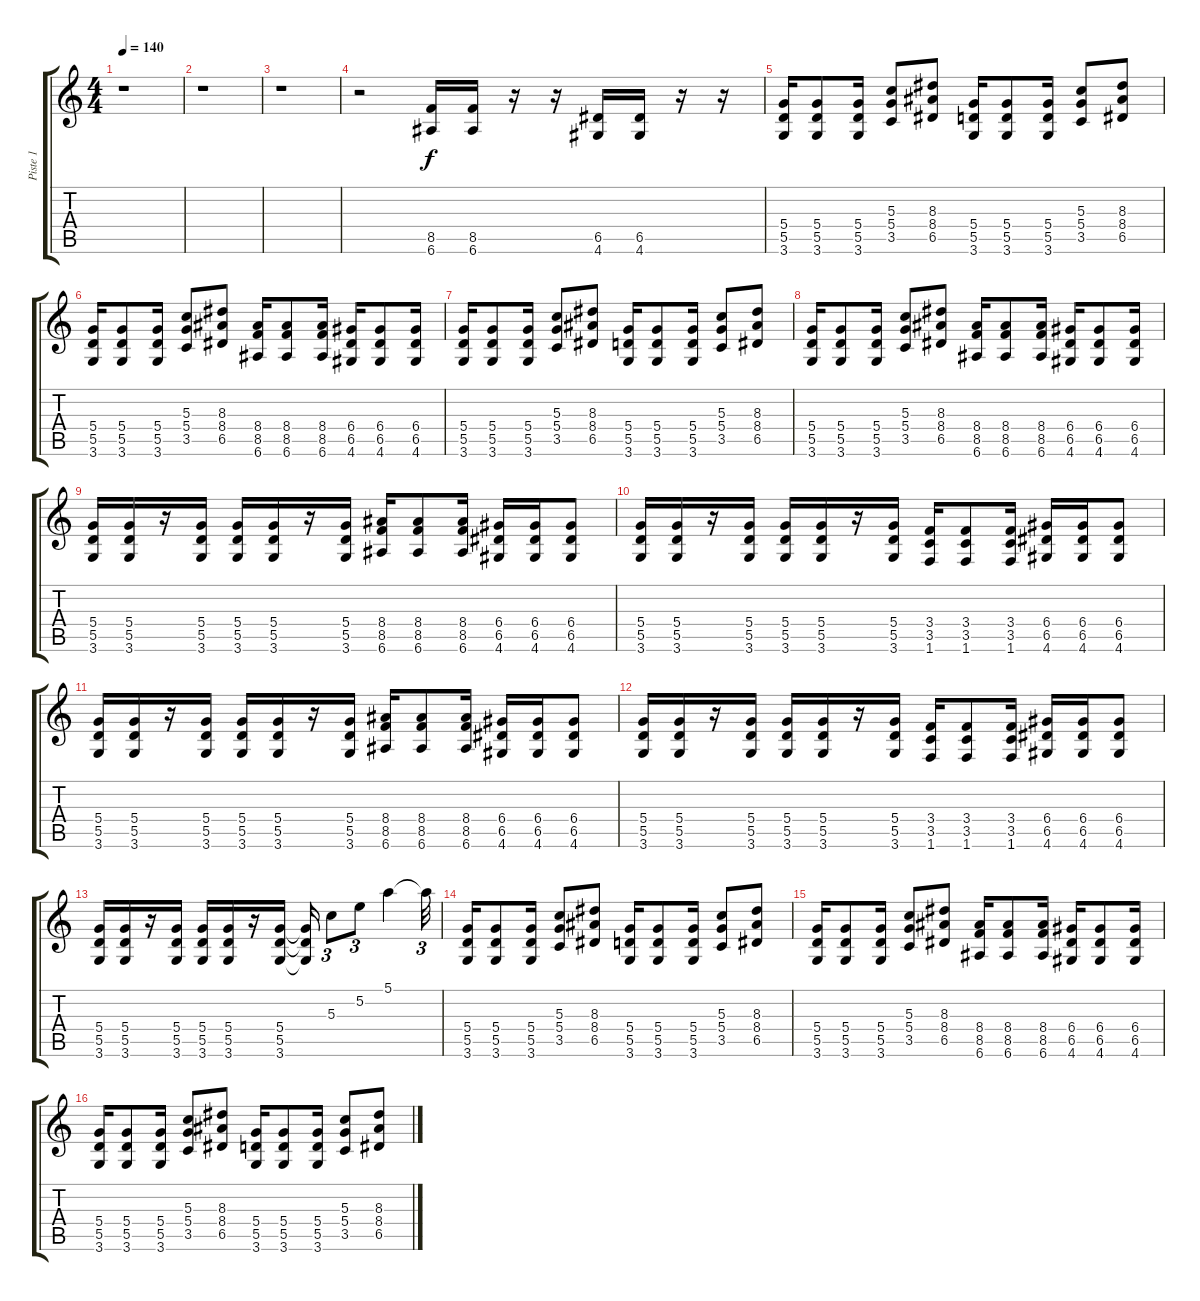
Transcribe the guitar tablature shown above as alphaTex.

\track ("Piste 1" "Piste 1") {instrument distortionguitar}
\staff {score tabs}
\tuning (E4 B3 G3 D3 A2 E2) {hide}
\ts (4 4)
\tempo 140
\clef g2
\ks c
r.1{dy f instrument distortionguitar} |
r.1 |
r.1 |
r.2 (8.5 6.6).16 (8.5 6.6).16 r.16 r.16 (6.5 4.6).16 (6.5 4.6).16 r.16 r.16 |
(5.4 5.5 3.6).16 (5.4 5.5 3.6).8 (5.4 5.5 3.6).16 (5.3 5.4 3.5).8 (8.3 8.4 6.5).8 (5.4 5.5 3.6).16 (5.4 5.5 3.6).8 (5.4 5.5 3.6).16 (5.3 5.4 3.5).8 (8.3 8.4 6.5).8 |
(5.4 5.5 3.6).16 (5.4 5.5 3.6).8 (5.4 5.5 3.6).16 (5.3 5.4 3.5).8 (8.3 8.4 6.5).8 (8.4 8.5 6.6).16 (8.4 8.5 6.6).8 (8.4 8.5 6.6).16 (6.4 6.5 4.6).16 (6.4 6.5 4.6).8 (6.4 6.5 4.6).16 |
(5.4 5.5 3.6).16 (5.4 5.5 3.6).8 (5.4 5.5 3.6).16 (5.3 5.4 3.5).8 (8.3 8.4 6.5).8 (5.4 5.5 3.6).16 (5.4 5.5 3.6).8 (5.4 5.5 3.6).16 (5.3 5.4 3.5).8 (8.3 8.4 6.5).8 |
(5.4 5.5 3.6).16 (5.4 5.5 3.6).8 (5.4 5.5 3.6).16 (5.3 5.4 3.5).8 (8.3 8.4 6.5).8 (8.4 8.5 6.6).16 (8.4 8.5 6.6).8 (8.4 8.5 6.6).16 (6.4 6.5 4.6).16 (6.4 6.5 4.6).8 (6.4 6.5 4.6).16 |
(5.4 5.5 3.6).16 (5.4 5.5 3.6).16 r.16 (5.4 5.5 3.6).16 (5.4 5.5 3.6).16 (5.4 5.5 3.6).16 r.16 (5.4 5.5 3.6).16 (8.4 8.5 6.6).16 (8.4 8.5 6.6).8 (8.4 8.5 6.6).16 (6.4 6.5 4.6).16 (6.4 6.5 4.6).16 (6.4 6.5 4.6).8 |
(5.4 5.5 3.6).16 (5.4 5.5 3.6).16 r.16 (5.4 5.5 3.6).16 (5.4 5.5 3.6).16 (5.4 5.5 3.6).16 r.16 (5.4 5.5 3.6).16 (3.4 3.5 1.6).16 (3.4 3.5 1.6).8 (3.4 3.5 1.6).16 (6.4 6.5 4.6).16 (6.4 6.5 4.6).16 (6.4 6.5 4.6).8 |
(5.4 5.5 3.6).16 (5.4 5.5 3.6).16 r.16 (5.4 5.5 3.6).16 (5.4 5.5 3.6).16 (5.4 5.5 3.6).16 r.16 (5.4 5.5 3.6).16 (8.4 8.5 6.6).16 (8.4 8.5 6.6).8 (8.4 8.5 6.6).16 (6.4 6.5 4.6).16 (6.4 6.5 4.6).16 (6.4 6.5 4.6).8 |
(5.4 5.5 3.6).16 (5.4 5.5 3.6).16 r.16 (5.4 5.5 3.6).16 (5.4 5.5 3.6).16 (5.4 5.5 3.6).16 r.16 (5.4 5.5 3.6).16 (3.4 3.5 1.6).16 (3.4 3.5 1.6).8 (3.4 3.5 1.6).16 (6.4 6.5 4.6).16 (6.4 6.5 4.6).16 (6.4 6.5 4.6).8 |
(5.4 5.5 3.6).16 (5.4 5.5 3.6).16 r.16 (5.4 5.5 3.6).16 (5.4 5.5 3.6).16 (5.4 5.5 3.6).16 r.16 (5.4 5.5 3.6).16 (5.4{t} 5.5{t} 3.6{t}).16 5.3.8{tu (3 2)} 5.2.8{tu (3 2)} 5.1.4 5.1{t}.32{tu (3 2)} |
(5.4 5.5 3.6).16 (5.4 5.5 3.6).8 (5.4 5.5 3.6).16 (5.3 5.4 3.5).8 (8.3 8.4 6.5).8 (5.4 5.5 3.6).16 (5.4 5.5 3.6).8 (5.4 5.5 3.6).16 (5.3 5.4 3.5).8 (8.3 8.4 6.5).8 |
(5.4 5.5 3.6).16 (5.4 5.5 3.6).8 (5.4 5.5 3.6).16 (5.3 5.4 3.5).8 (8.3 8.4 6.5).8 (8.4 8.5 6.6).16 (8.4 8.5 6.6).8 (8.4 8.5 6.6).16 (6.4 6.5 4.6).16 (6.4 6.5 4.6).8 (6.4 6.5 4.6).16 |
(5.4 5.5 3.6).16 (5.4 5.5 3.6).8 (5.4 5.5 3.6).16 (5.3 5.4 3.5).8 (8.3 8.4 6.5).8 (5.4 5.5 3.6).16 (5.4 5.5 3.6).8 (5.4 5.5 3.6).16 (5.3 5.4 3.5).8 (8.3 8.4 6.5).8
